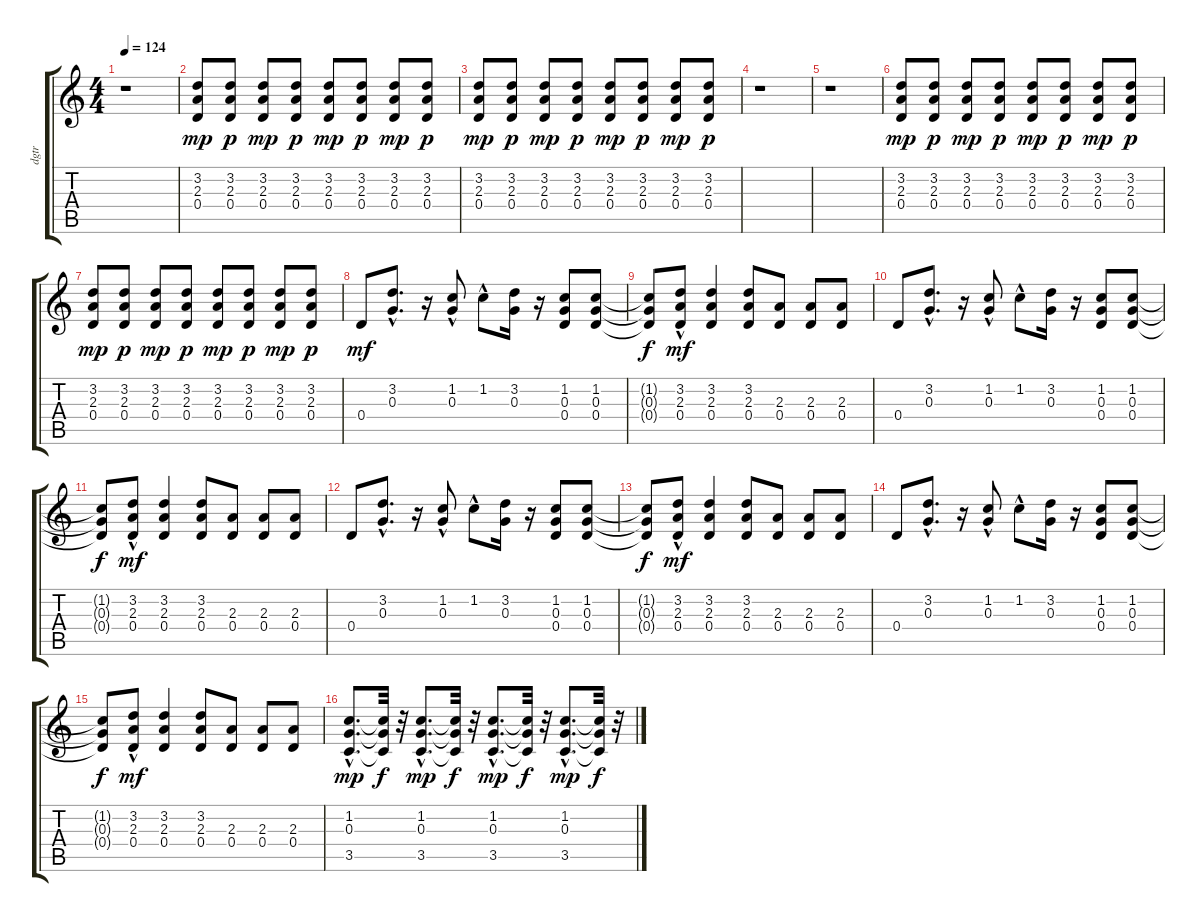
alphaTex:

\track ("dgtr" "dgtr") {instrument distortionguitar}
\staff {score tabs}
\tuning (E4 B3 G3 D3 A2 E2) {hide}
\ts (4 4)
\tempo 124
\clef g2
\ks c
r.1{dy p} |
(3.2 2.3 0.4).8{dy mp} (3.2 2.3 0.4).8{dy p} (3.2 2.3 0.4).8{dy mp} (3.2 2.3 0.4).8{dy p} (3.2 2.3 0.4).8{dy mp} (3.2 2.3 0.4).8{dy p} (3.2 2.3 0.4).8{dy mp} (3.2 2.3 0.4).8{dy p} |
(3.2 2.3 0.4).8{dy mp} (3.2 2.3 0.4).8{dy p} (3.2 2.3 0.4).8{dy mp} (3.2 2.3 0.4).8{dy p} (3.2 2.3 0.4).8{dy mp} (3.2 2.3 0.4).8{dy p} (3.2 2.3 0.4).8{dy mp} (3.2 2.3 0.4).8{dy p} |
r.1 |
r.1 |
(3.2 2.3 0.4).8{dy mp} (3.2 2.3 0.4).8{dy p} (3.2 2.3 0.4).8{dy mp} (3.2 2.3 0.4).8{dy p} (3.2 2.3 0.4).8{dy mp} (3.2 2.3 0.4).8{dy p} (3.2 2.3 0.4).8{dy mp} (3.2 2.3 0.4).8{dy p} |
(3.2 2.3 0.4).8{dy mp} (3.2 2.3 0.4).8{dy p} (3.2 2.3 0.4).8{dy mp} (3.2 2.3 0.4).8{dy p} (3.2 2.3 0.4).8{dy mp} (3.2 2.3 0.4).8{dy p} (3.2 2.3 0.4).8{dy mp} (3.2 2.3 0.4).8{dy p} |
0.4.8{dy mf} (3.2{hac} 0.3{hac}).8{d} r.16 (1.2 0.3{hac}).8 1.2{hac}.8 (3.2 0.3).16 r.16 (1.2 0.3 0.4).8 (1.2 0.3 0.4).8 |
(1.2{t} 0.3{t} 0.4{t}).8{dy f} (3.2 2.3{hac} 0.4).8{dy mf} (3.2 2.3 0.4).4 (3.2 2.3 0.4).8 (2.3 0.4).8 (2.3 0.4).8 (2.3 0.4).8 |
0.4.8 (3.2{hac} 0.3{hac}).8{d} r.16 (1.2 0.3{hac}).8 1.2{hac}.8 (3.2 0.3).16 r.16 (1.2 0.3 0.4).8 (1.2 0.3 0.4).8 |
(1.2{t} 0.3{t} 0.4{t}).8{dy f} (3.2 2.3{hac} 0.4).8{dy mf} (3.2 2.3 0.4).4 (3.2 2.3 0.4).8 (2.3 0.4).8 (2.3 0.4).8 (2.3 0.4).8 |
0.4.8 (3.2{hac} 0.3{hac}).8{d} r.16 (1.2 0.3{hac}).8 1.2{hac}.8 (3.2 0.3).16 r.16 (1.2 0.3 0.4).8 (1.2 0.3 0.4).8 |
(1.2{t} 0.3{t} 0.4{t}).8{dy f} (3.2 2.3{hac} 0.4).8{dy mf} (3.2 2.3 0.4).4 (3.2 2.3 0.4).8 (2.3 0.4).8 (2.3 0.4).8 (2.3 0.4).8 |
0.4.8 (3.2{hac} 0.3{hac}).8{d} r.16 (1.2 0.3{hac}).8 1.2{hac}.8 (3.2 0.3).16 r.16 (1.2 0.3 0.4).8 (1.2 0.3 0.4).8 |
(1.2{t} 0.3{t} 0.4{t}).8{dy f} (3.2 2.3{hac} 0.4).8{dy mf} (3.2 2.3 0.4).4 (3.2 2.3 0.4).8 (2.3 0.4).8 (2.3 0.4).8 (2.3 0.4).8 |
(1.2{hac} 0.3{hac} 3.5{hac}).8{d dy mp} (1.2{t} 0.3{t} 3.5{t}).32{dy f} r.32 (1.2{hac} 0.3{hac} 3.5{hac}).8{d dy mp} (1.2{t} 0.3{t} 3.5{t}).32{dy f} r.32 (1.2{hac} 0.3{hac} 3.5{hac}).8{d dy mp} (1.2{t} 0.3{t} 3.5{t}).32{dy f} r.32 (1.2{hac} 0.3{hac} 3.5{hac}).8{d dy mp} (1.2{t} 0.3{t} 3.5{t}).32{dy f} r.32
